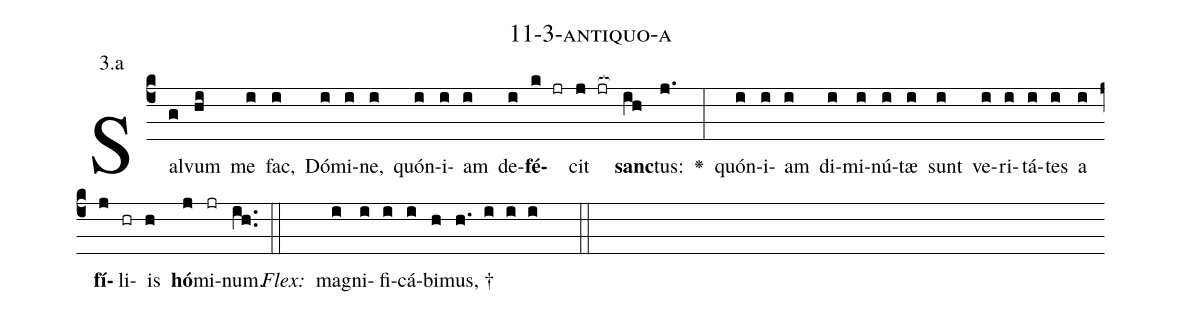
name: 11-3-antiquo-a;
annotation: 3.a;
%%
(c4)Sal(g)vum(hi) me(i) fac,(i) Dó(i)mi(i)ne,(i) quón(i)i(i)am(i) de(i)<b>fé</b>(k jr)cit(j jr[ocb:1{]) <b>sanc</b>(ih[ocb:0}])tus:(j.) <v>\greheightstar</v>(:) quón(i)i(i)am(i) di(i)mi(i)nú(i)tæ(i) sunt(i) ve(i)ri(i)tá(i)tes(i) a(i) <b>fí</b>(j)li(hr)is(h) <b>hó</b>(j)mi(jr)num.(ih..) (::)
<i>Flex:</i>()  ma(i)gni(i)fi(i)cá(i)bi(h)mus, †(h. i i i  ::)

%E(i) u(i) o(j) u(h) a(j) e.(ih..) (::)
